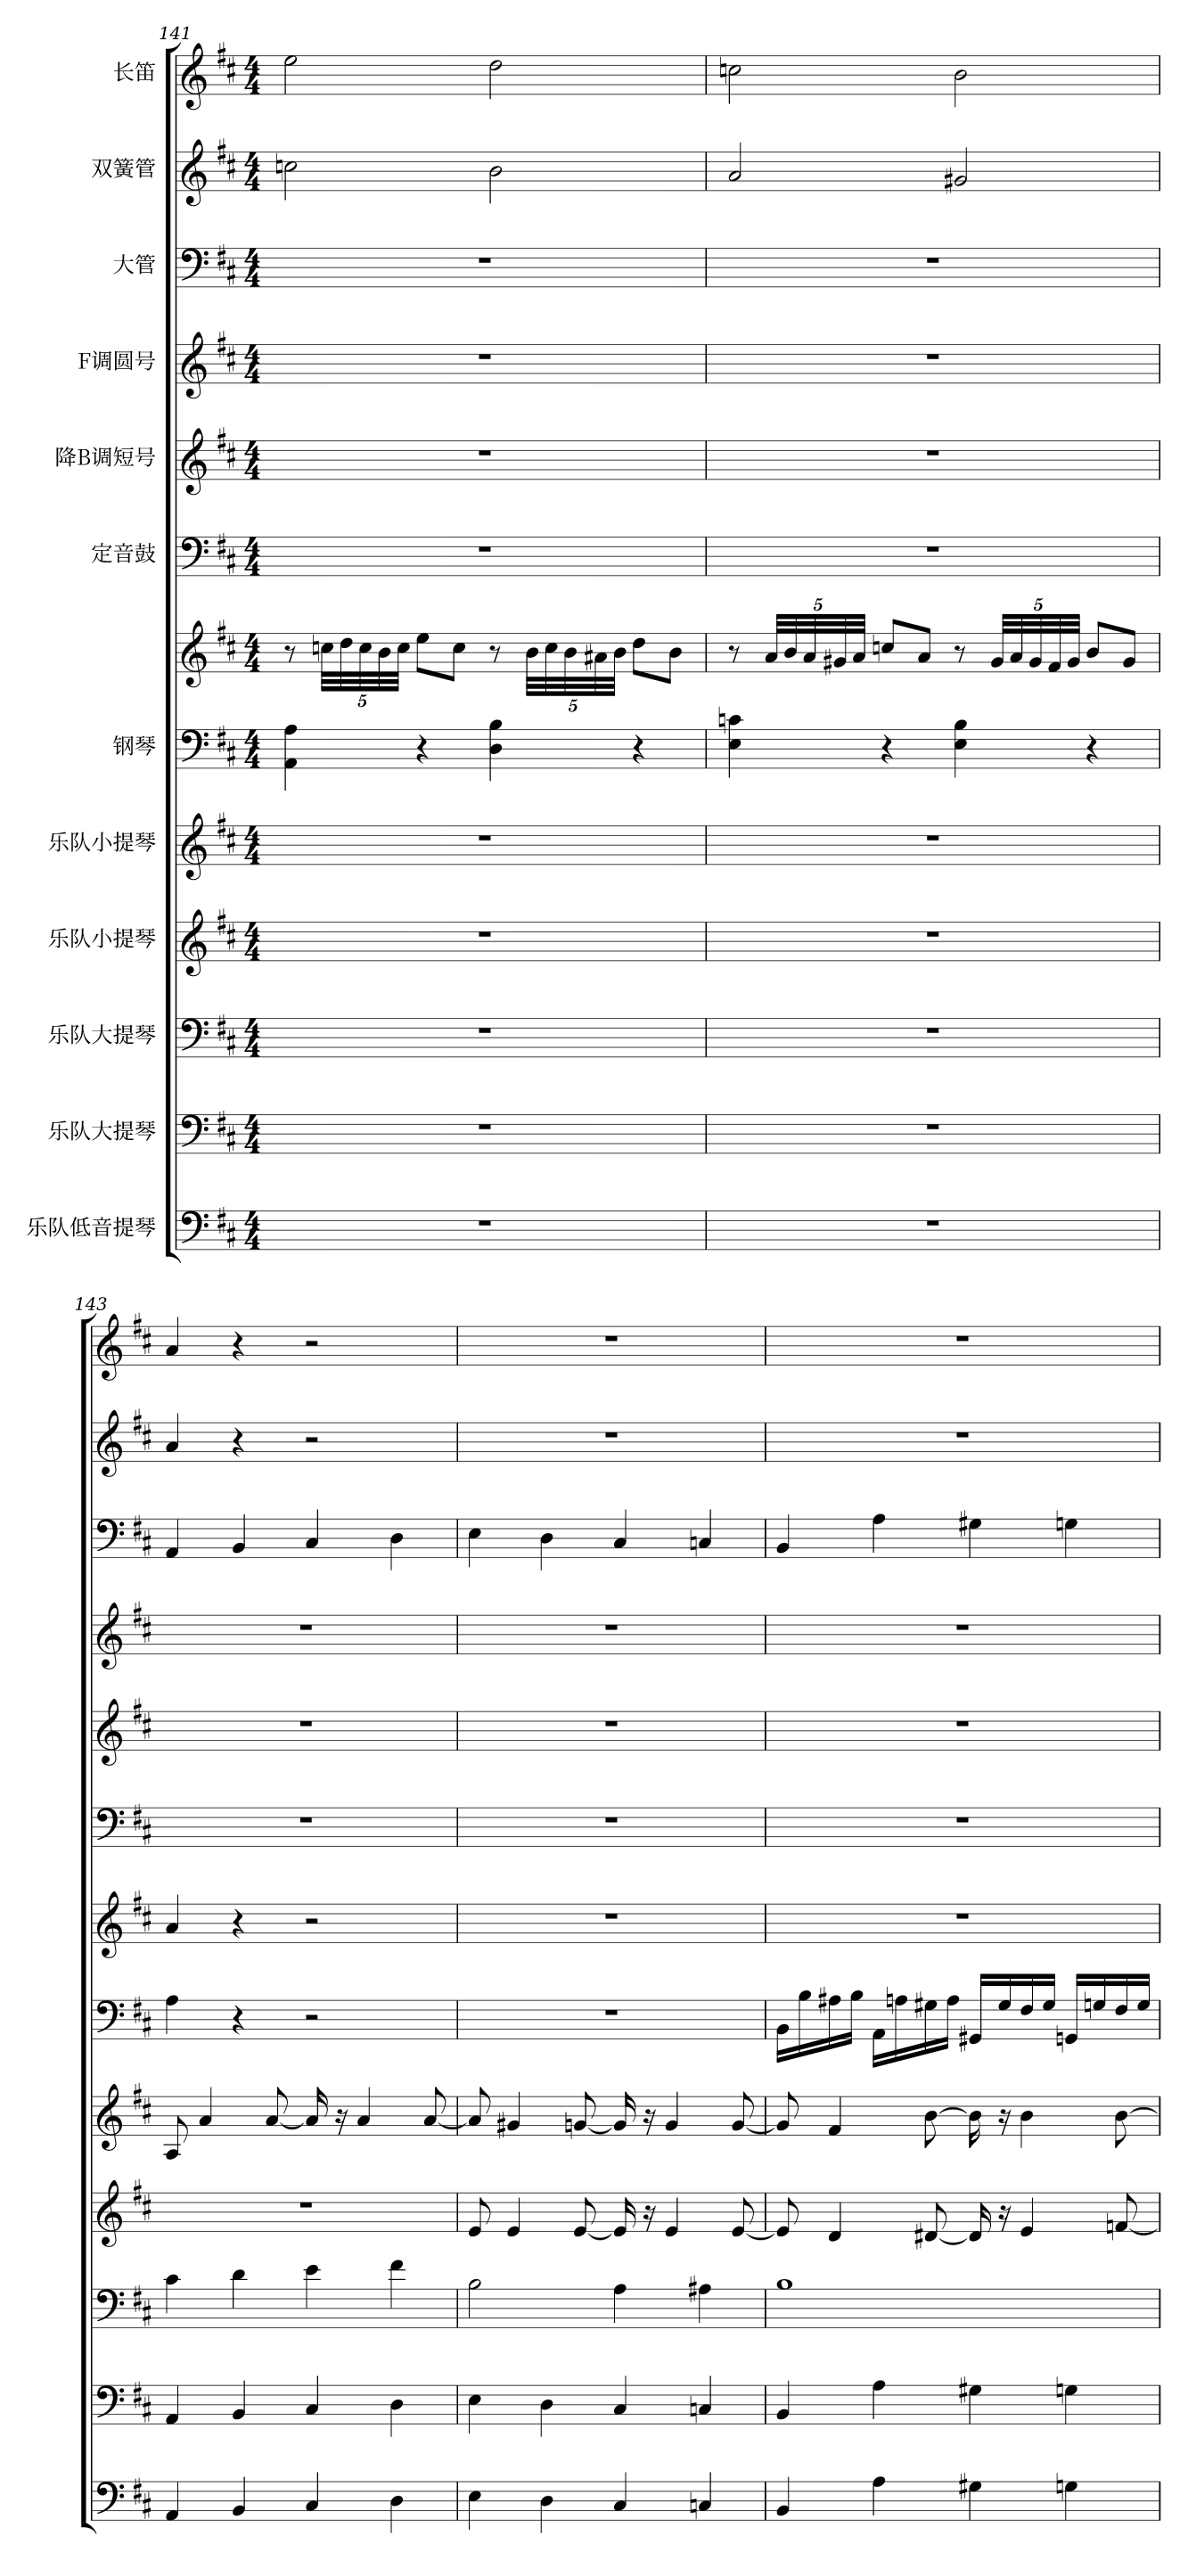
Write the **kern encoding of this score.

**kern	**kern	**kern	**kern	**kern	**kern	**kern	**kern	**kern	**kern	**kern	**kern	**kern
*part12	*part11	*part10	*part9	*part8	*part7	*part7	*part6	*part5	*part4	*part3	*part2	*part1
*staff13	*staff12	*staff11	*staff10	*staff9	*staff8	*staff7	*staff6	*staff5	*staff4	*staff3	*staff2	*staff1
*I"乐队低音提琴	*I"乐队大提琴	*I"乐队大提琴	*I"乐队小提琴	*I"乐队小提琴	*I"钢琴	*	*I"定音鼓	*I"降B调短号	*I"F调圆号	*I"大管	*I"双簧管	*I"长笛
*clefF4	*clefF4	*clefF4	*clefG2	*clefG2	*clefF4	*clefG2	*clefF4	*clefG2	*clefG2	*clefF4	*clefG2	*clefG2
*ITrd7c12	*	*	*	*	*	*	*	*ITrd1c2	*ITrd4c7	*	*	*
*k[f#c#]	*k[f#c#]	*k[f#c#]	*k[f#c#]	*k[f#c#]	*k[f#c#]	*k[f#c#]	*k[f#c#]	*k[]	*k[f#]	*k[f#c#]	*k[f#c#]	*k[f#c#]
*M4/4	*M4/4	*M4/4	*M4/4	*M4/4	*M4/4	*M4/4	*M4/4	*M4/4	*M4/4	*M4/4	*M4/4	*M4/4
=141	=141	=141	=141	=141	=141	=141	=141	=141	=141	=141	=141	=141
1r	1r	1r	1r	1r	4AA\ 4A\	8r	1r	1r	1r	1r	2ccn\	2ee\
*	*	*	*	*	*	*Xbrackettup	*	*	*	*	*	*
.	.	.	.	.	.	40ccn\LLL	.	.	.	.	.	.
.	.	.	.	.	.	40dd\	.	.	.	.	.	.
.	.	.	.	.	.	40cc\	.	.	.	.	.	.
.	.	.	.	.	.	40b\	.	.	.	.	.	.
.	.	.	.	.	.	40cc\JJJ	.	.	.	.	.	.
.	.	.	.	.	4r	8ee\L	.	.	.	.	.	.
.	.	.	.	.	.	8cc\J	.	.	.	.	.	.
.	.	.	.	.	4D\ 4B\	8r	.	.	.	.	2b\	2dd\
.	.	.	.	.	.	40b\LLL	.	.	.	.	.	.
.	.	.	.	.	.	40cc\	.	.	.	.	.	.
.	.	.	.	.	.	40b\	.	.	.	.	.	.
.	.	.	.	.	.	40a#X\	.	.	.	.	.	.
.	.	.	.	.	.	40b\JJJ	.	.	.	.	.	.
.	.	.	.	.	4r	8dd\L	.	.	.	.	.	.
.	.	.	.	.	.	8b\J	.	.	.	.	.	.
!!LO:PB:g=z
=142	=142	=142	=142	=142	=142	=142	=142	=142	=142	=142	=142	=142
1r	1r	1r	1r	1r	4E\ 4cn\	8r	1r	1r	1r	1r	2a/	2ccn\
.	.	.	.	.	.	40a/LLL	.	.	.	.	.	.
.	.	.	.	.	.	40b/	.	.	.	.	.	.
.	.	.	.	.	.	40a/	.	.	.	.	.	.
.	.	.	.	.	.	40g#X/	.	.	.	.	.	.
.	.	.	.	.	.	40a/JJJ	.	.	.	.	.	.
.	.	.	.	.	4r	8ccn/L	.	.	.	.	.	.
.	.	.	.	.	.	8a/J	.	.	.	.	.	.
.	.	.	.	.	4E\ 4B\	8r	.	.	.	.	2g#X/	2b\
.	.	.	.	.	.	40g#/LLL	.	.	.	.	.	.
.	.	.	.	.	.	40a/	.	.	.	.	.	.
.	.	.	.	.	.	40g#/	.	.	.	.	.	.
.	.	.	.	.	.	40f#/	.	.	.	.	.	.
.	.	.	.	.	.	40g#/JJJ	.	.	.	.	.	.
.	.	.	.	.	4r	8b/L	.	.	.	.	.	.
.	.	.	.	.	.	8g#/J	.	.	.	.	.	.
=143	=143	=143	=143	=143	=143	=143	=143	=143	=143	=143	=143	=143
4AAA/	4AA/	4c#\	1r	8A/	4A\	4a/	1r	1r	1r	4AA/	4a/	4a/
.	.	.	.	4a/	.	.	.	.	.	.	.	.
4BBB/	4BB/	4d\	.	.	4r	4r	.	.	.	4BB/	4r	4r
.	.	.	.	[8a/	.	.	.	.	.	.	.	.
4CC#/	4C#/	4e\	.	16a/]	2r	2r	.	.	.	4C#/	2r	2r
.	.	.	.	16r	.	.	.	.	.	.	.	.
.	.	.	.	4a/	.	.	.	.	.	.	.	.
4DD\	4D\	4f#\	.	.	.	.	.	.	.	4D\	.	.
.	.	.	.	[8a/	.	.	.	.	.	.	.	.
=144	=144	=144	=144	=144	=144	=144	=144	=144	=144	=144	=144	=144
4EE\	4E\	2B\	8e/	8a/]	1r	1r	1r	1r	1r	4E\	1r	1r
.	.	.	4e/	4g#X/	.	.	.	.	.	.	.	.
4DD\	4D\	.	.	.	.	.	.	.	.	4D\	.	.
.	.	.	[8e/	[8gn/	.	.	.	.	.	.	.	.
4CC#/	4C#/	4A\	16e/]	16g/]	.	.	.	.	.	4C#/	.	.
.	.	.	16r	16r	.	.	.	.	.	.	.	.
.	.	.	4e/	4g/	.	.	.	.	.	.	.	.
4CCn/	4Cn/	4A#X\	.	.	.	.	.	.	.	4Cn/	.	.
.	.	.	[8e/	[8g/	.	.	.	.	.	.	.	.
!!LO:PB:g=z
=145	=145	=145	=145	=145	=145	=145	=145	=145	=145	=145	=145	=145
4BBB/	4BB/	1B	8e/]	8g/]	16BB\LL	1r	1r	1r	1r	4BB/	1r	1r
.	.	.	.	.	16B\	.	.	.	.	.	.	.
.	.	.	4d/	4f#/	16A#X\	.	.	.	.	.	.	.
.	.	.	.	.	16B\JJ	.	.	.	.	.	.	.
4AA\	4A\	.	.	.	16AA\LL	.	.	.	.	4A\	.	.
.	.	.	.	.	16An\	.	.	.	.	.	.	.
.	.	.	[8d#X/	[8b\	16G#X\	.	.	.	.	.	.	.
.	.	.	.	.	16A\JJ	.	.	.	.	.	.	.
4GG#X\	4G#X\	.	16d#/]	16b\]	16GG#X/LL	.	.	.	.	4G#X\	.	.
.	.	.	16r	16r	16G#/	.	.	.	.	.	.	.
.	.	.	4e/	4b\	16F#/	.	.	.	.	.	.	.
.	.	.	.	.	16G#/JJ	.	.	.	.	.	.	.
4GGn\	4Gn\	.	.	.	16GGn/LL	.	.	.	.	4Gn\	.	.
.	.	.	.	.	16Gn/	.	.	.	.	.	.	.
.	.	.	[8fn/	[8b\	16F#/	.	.	.	.	.	.	.
.	.	.	.	.	16G/JJ	.	.	.	.	.	.	.
=	=	=	=	=	=	=	=	=	=	=	=	=
*-	*-	*-	*-	*-	*-	*-	*-	*-	*-	*-	*-	*-
